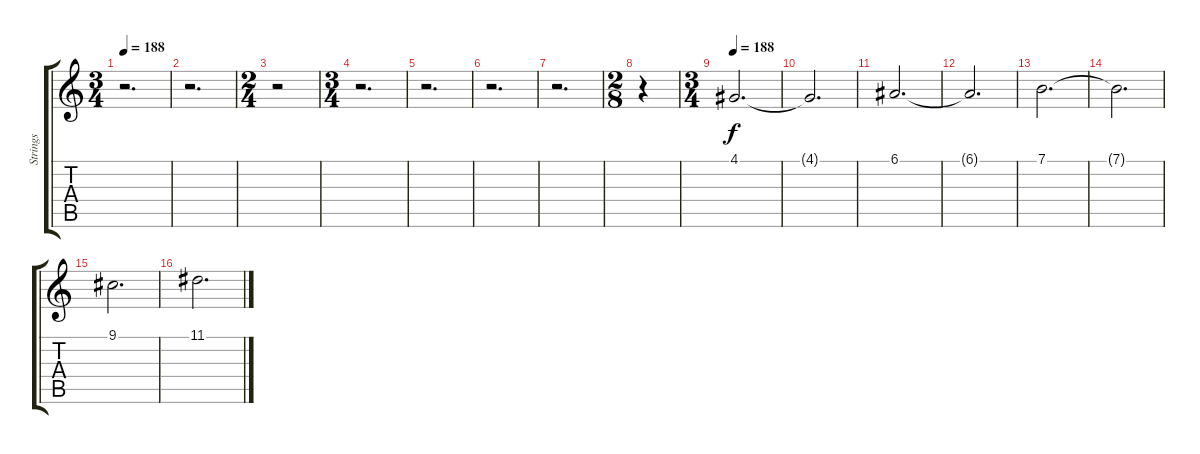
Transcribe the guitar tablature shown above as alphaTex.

\track ("Strings" "Strings") {instrument stringensemble1}
\staff {score tabs}
\tuning (E4 B3 G3 D3 A2 E2) {hide}
\ts (3 4)
\tempo 188
\clef g2
\ks c
r.2{d dy f} |
r.2{d} |
\ts (2 4)
r.2 |
\ts (3 4)
r.2{d} |
r.2{d} |
r.2{d} |
r.2{d} |
\ts (2 8)
r.4 |
\ts (3 4)
\tempo 188
4.1.2{d volume 13 instrument stringensemble2} |
4.1{t}.2{d} |
6.1.2{d} |
6.1{t}.2{d} |
7.1.2{d} |
7.1{t}.2{d} |
9.1.2{d} |
11.1.2{d}
